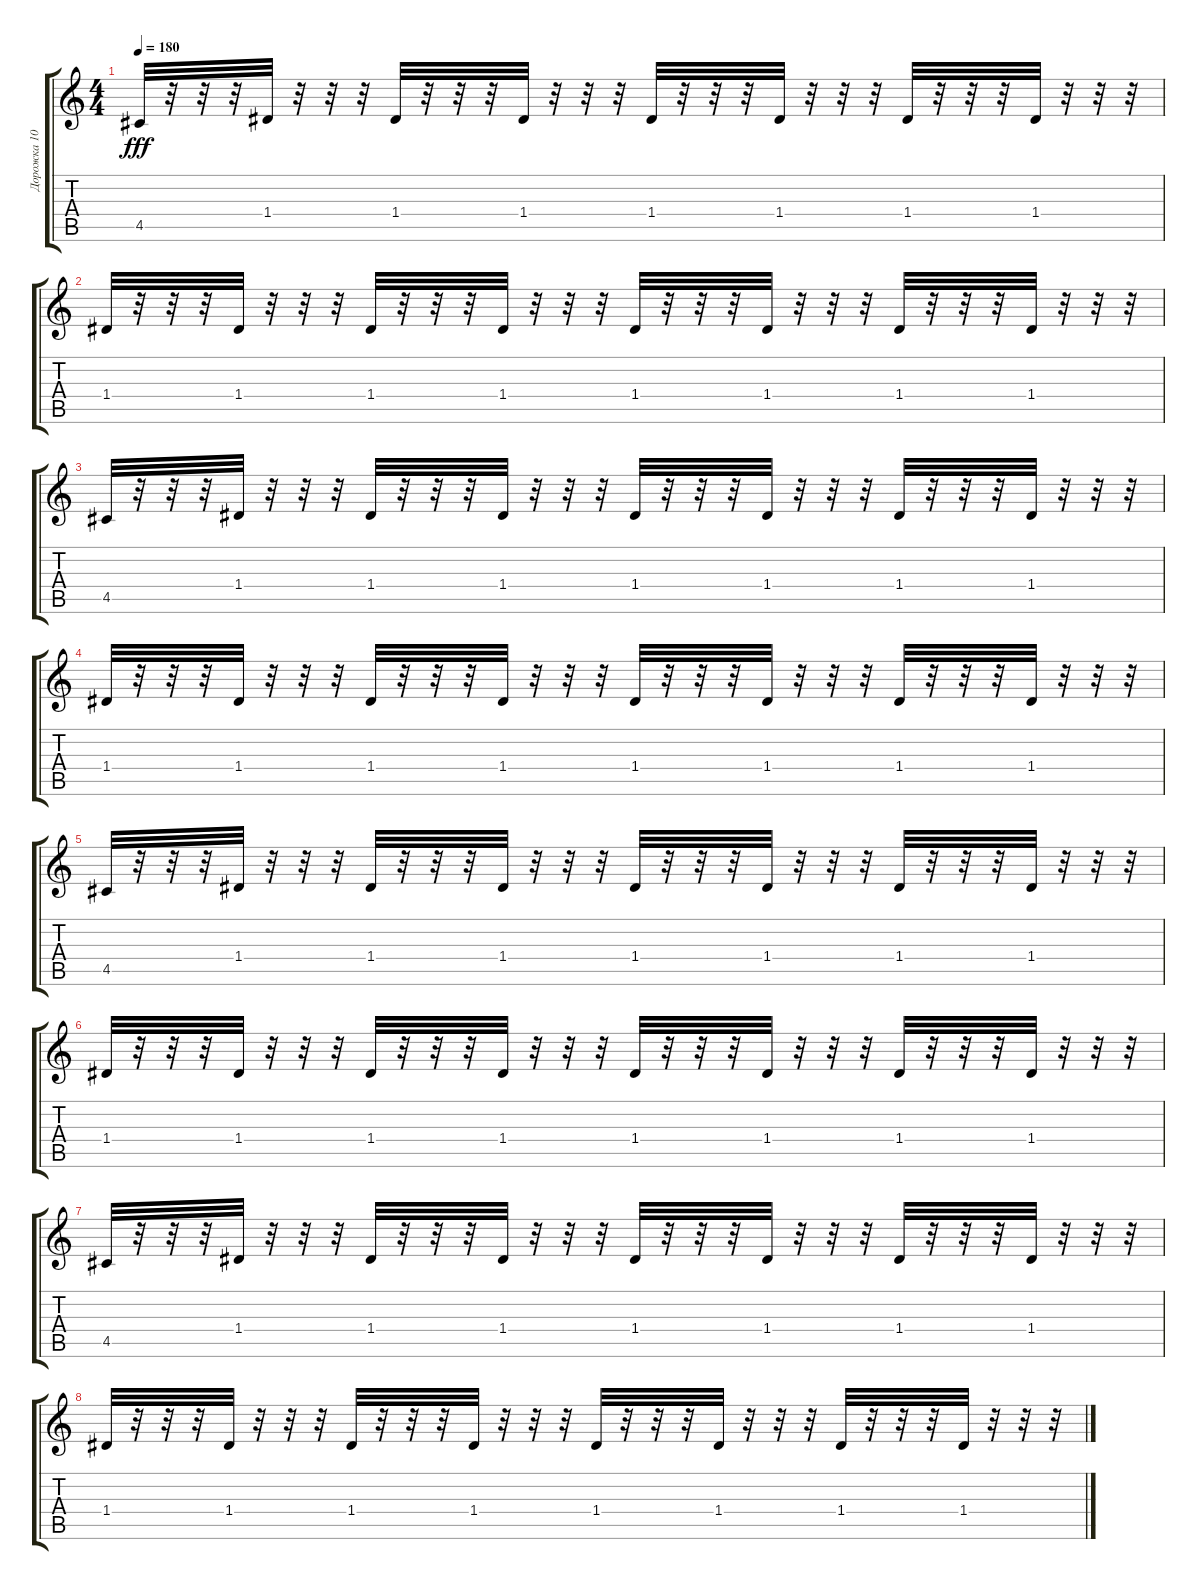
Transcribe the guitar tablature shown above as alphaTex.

\track ("Дорожка 10" "Дорожка 10") {instrument acousticguitarnylon}
\staff {score tabs}
\tuning (E4 B3 G3 D3 A2 E2) {hide}
\ts (4 4)
\tempo 180
\clef g2
\ks c
4.5.32{dy fff} r.32 r.32 r.32 1.4.32 r.32 r.32 r.32 1.4.32 r.32 r.32 r.32 1.4.32 r.32 r.32 r.32 1.4.32 r.32 r.32 r.32 1.4.32 r.32 r.32 r.32 1.4.32 r.32 r.32 r.32 1.4.32 r.32 r.32 r.32 |
1.4.32 r.32 r.32 r.32 1.4.32 r.32 r.32 r.32 1.4.32 r.32 r.32 r.32 1.4.32 r.32 r.32 r.32 1.4.32 r.32 r.32 r.32 1.4.32 r.32 r.32 r.32 1.4.32 r.32 r.32 r.32 1.4.32 r.32 r.32 r.32 |
4.5.32 r.32 r.32 r.32 1.4.32 r.32 r.32 r.32 1.4.32 r.32 r.32 r.32 1.4.32 r.32 r.32 r.32 1.4.32 r.32 r.32 r.32 1.4.32 r.32 r.32 r.32 1.4.32 r.32 r.32 r.32 1.4.32 r.32 r.32 r.32 |
1.4.32 r.32 r.32 r.32 1.4.32 r.32 r.32 r.32 1.4.32 r.32 r.32 r.32 1.4.32 r.32 r.32 r.32 1.4.32 r.32 r.32 r.32 1.4.32 r.32 r.32 r.32 1.4.32 r.32 r.32 r.32 1.4.32 r.32 r.32 r.32 |
4.5.32 r.32 r.32 r.32 1.4.32 r.32 r.32 r.32 1.4.32 r.32 r.32 r.32 1.4.32 r.32 r.32 r.32 1.4.32 r.32 r.32 r.32 1.4.32 r.32 r.32 r.32 1.4.32 r.32 r.32 r.32 1.4.32 r.32 r.32 r.32 |
1.4.32 r.32 r.32 r.32 1.4.32 r.32 r.32 r.32 1.4.32 r.32 r.32 r.32 1.4.32 r.32 r.32 r.32 1.4.32 r.32 r.32 r.32 1.4.32 r.32 r.32 r.32 1.4.32 r.32 r.32 r.32 1.4.32 r.32 r.32 r.32 |
4.5.32 r.32 r.32 r.32 1.4.32 r.32 r.32 r.32 1.4.32 r.32 r.32 r.32 1.4.32 r.32 r.32 r.32 1.4.32 r.32 r.32 r.32 1.4.32 r.32 r.32 r.32 1.4.32 r.32 r.32 r.32 1.4.32 r.32 r.32 r.32 |
1.4.32 r.32 r.32 r.32 1.4.32 r.32 r.32 r.32 1.4.32 r.32 r.32 r.32 1.4.32 r.32 r.32 r.32 1.4.32 r.32 r.32 r.32 1.4.32 r.32 r.32 r.32 1.4.32 r.32 r.32 r.32 1.4.32 r.32 r.32 r.32
